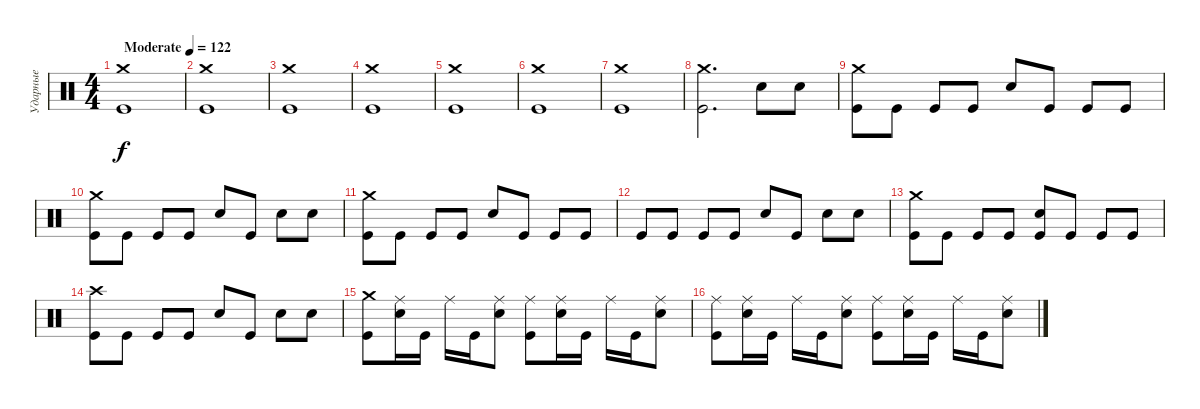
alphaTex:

\track ("Ударные" "Ударные") {instrument percussion}
\staff {score}
\articulation defaults
\ts (4 4)
\tempo (122 "Moderate")
\clef neutral
\ks c
("Crash medium (hit)" "Kick (hit)").1{dy f} |
("Crash medium (hit)" "Kick (hit)").1 |
("Crash medium (hit)" "Kick (hit)").1 |
("Crash medium (hit)" "Kick (hit)").1 |
("Crash medium (hit)" "Kick (hit)").1 |
("Crash medium (hit)" "Kick (hit)").1 |
("Crash medium (hit)" "Kick (hit)").1 |
("Crash medium (hit)" "Kick (hit)").2{d} "Electric Snare (hit)".8 "Electric Snare (hit)".8 |
("Crash medium (hit)" "Kick (hit)").8 "Kick (hit)".8 "Kick (hit)".8 "Kick (hit)".8 "Electric Snare (hit)".8 "Kick (hit)".8 "Kick (hit)".8 "Kick (hit)".8 |
("Crash medium (hit)" "Kick (hit)").8 "Kick (hit)".8 "Kick (hit)".8 "Kick (hit)".8 "Electric Snare (hit)".8 "Kick (hit)".8 "Electric Snare (hit)".8 "Electric Snare (hit)".8 |
("Crash medium (hit)" "Kick (hit)").8 "Kick (hit)".8 "Kick (hit)".8 "Kick (hit)".8 "Electric Snare (hit)".8 "Kick (hit)".8 "Kick (hit)".8 "Kick (hit)".8 |
"Kick (hit)".8 "Kick (hit)".8 "Kick (hit)".8 "Kick (hit)".8 "Electric Snare (hit)".8 "Kick (hit)".8 "Electric Snare (hit)".8 "Electric Snare (hit)".8 |
("Crash medium (hit)" "Kick (hit)").8 "Kick (hit)".8 "Kick (hit)".8 "Kick (hit)".8 ("Electric Snare (hit)" "Kick (hit)").8 "Kick (hit)".8 "Kick (hit)".8 "Kick (hit)".8 |
("Crash high (hit)" "Kick (hit)").8 "Kick (hit)".8 "Kick (hit)".8 "Kick (hit)".8 "Electric Snare (hit)".8 "Kick (hit)".8 "Electric Snare (hit)".8 "Electric Snare (hit)".8 |
("Crash medium (hit)" "Kick (hit)").8 ("Ride (middle)" "Electric Snare (hit)").16 "Kick (hit)".16 "Ride (middle)".16 "Kick (hit)".16 ("Ride (middle)" "Electric Snare (hit)").8 ("Ride (middle)" "Kick (hit)").8 ("Ride (middle)" "Electric Snare (hit)").16 "Kick (hit)".16 "Ride (middle)".16 "Kick (hit)".16 ("Ride (middle)" "Electric Snare (hit)").8 |
("Ride (middle)" "Kick (hit)").8 ("Ride (middle)" "Electric Snare (hit)").16 "Kick (hit)".16 "Ride (middle)".16 "Kick (hit)".16 ("Ride (middle)" "Electric Snare (hit)").8 ("Ride (middle)" "Kick (hit)").8 ("Ride (middle)" "Electric Snare (hit)").16 "Kick (hit)".16 "Ride (middle)".16 "Kick (hit)".16 ("Ride (middle)" "Electric Snare (hit)").8
